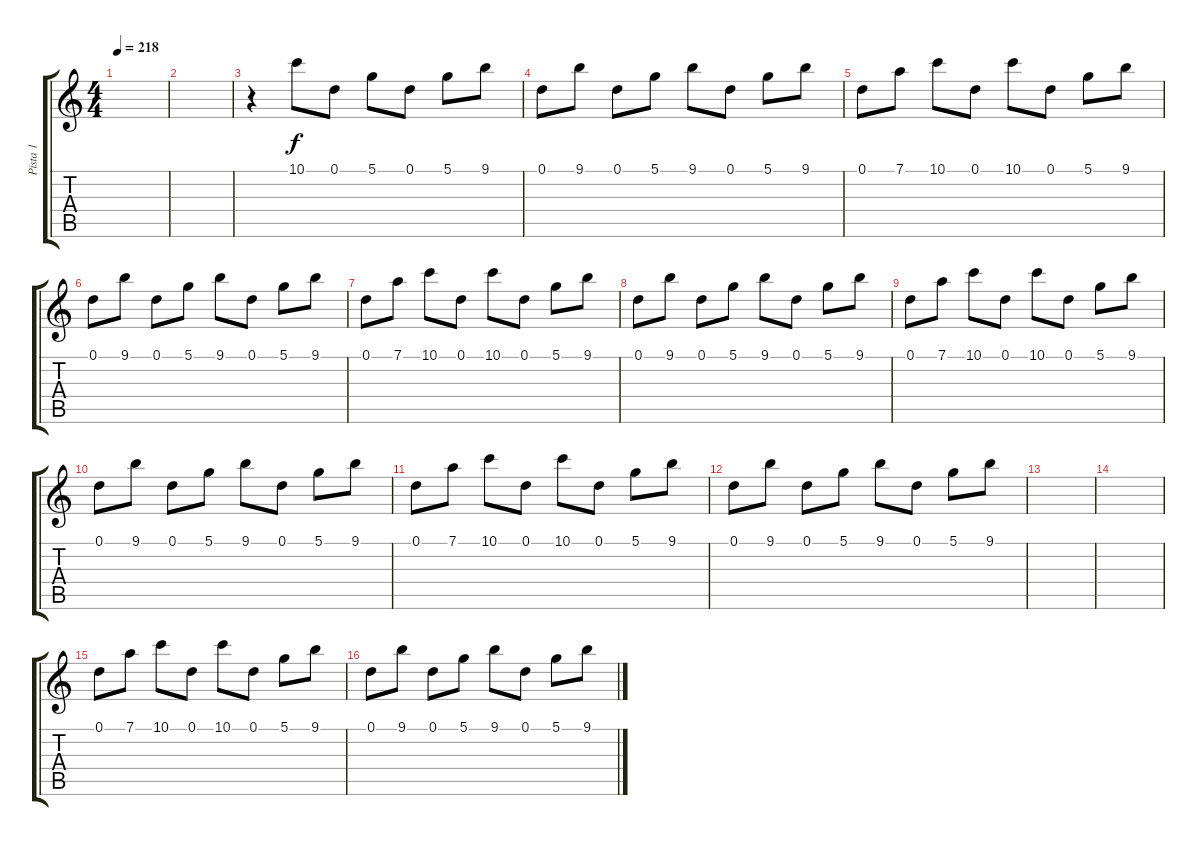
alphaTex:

\track ("Pista 1" "Pista 1") {instrument distortionguitar}
\staff {score tabs}
\tuning (D4 A3 F3 C3 G2 D2) {hide}
\ts (4 4)
\tempo 218
\clef g2
\ks c
|
|
r.4 10.1.8 0.1.8 5.1.8 0.1.8 5.1.8 9.1.8 |
0.1.8 9.1.8 0.1.8 5.1.8 9.1.8 0.1.8 5.1.8 9.1.8 |
0.1.8 7.1.8 10.1.8 0.1.8 10.1.8 0.1.8 5.1.8 9.1.8 |
0.1.8 9.1.8 0.1.8 5.1.8 9.1.8 0.1.8 5.1.8 9.1.8 |
0.1.8 7.1.8 10.1.8 0.1.8 10.1.8 0.1.8 5.1.8 9.1.8 |
0.1.8 9.1.8 0.1.8 5.1.8 9.1.8 0.1.8 5.1.8 9.1.8 |
0.1.8 7.1.8 10.1.8 0.1.8 10.1.8 0.1.8 5.1.8 9.1.8 |
0.1.8 9.1.8 0.1.8 5.1.8 9.1.8 0.1.8 5.1.8 9.1.8 |
0.1.8 7.1.8 10.1.8 0.1.8 10.1.8 0.1.8 5.1.8 9.1.8 |
0.1.8 9.1.8 0.1.8 5.1.8 9.1.8 0.1.8 5.1.8 9.1.8 |
|
|
0.1.8 7.1.8 10.1.8 0.1.8 10.1.8 0.1.8 5.1.8 9.1.8 |
0.1.8 9.1.8 0.1.8 5.1.8 9.1.8 0.1.8 5.1.8 9.1.8
